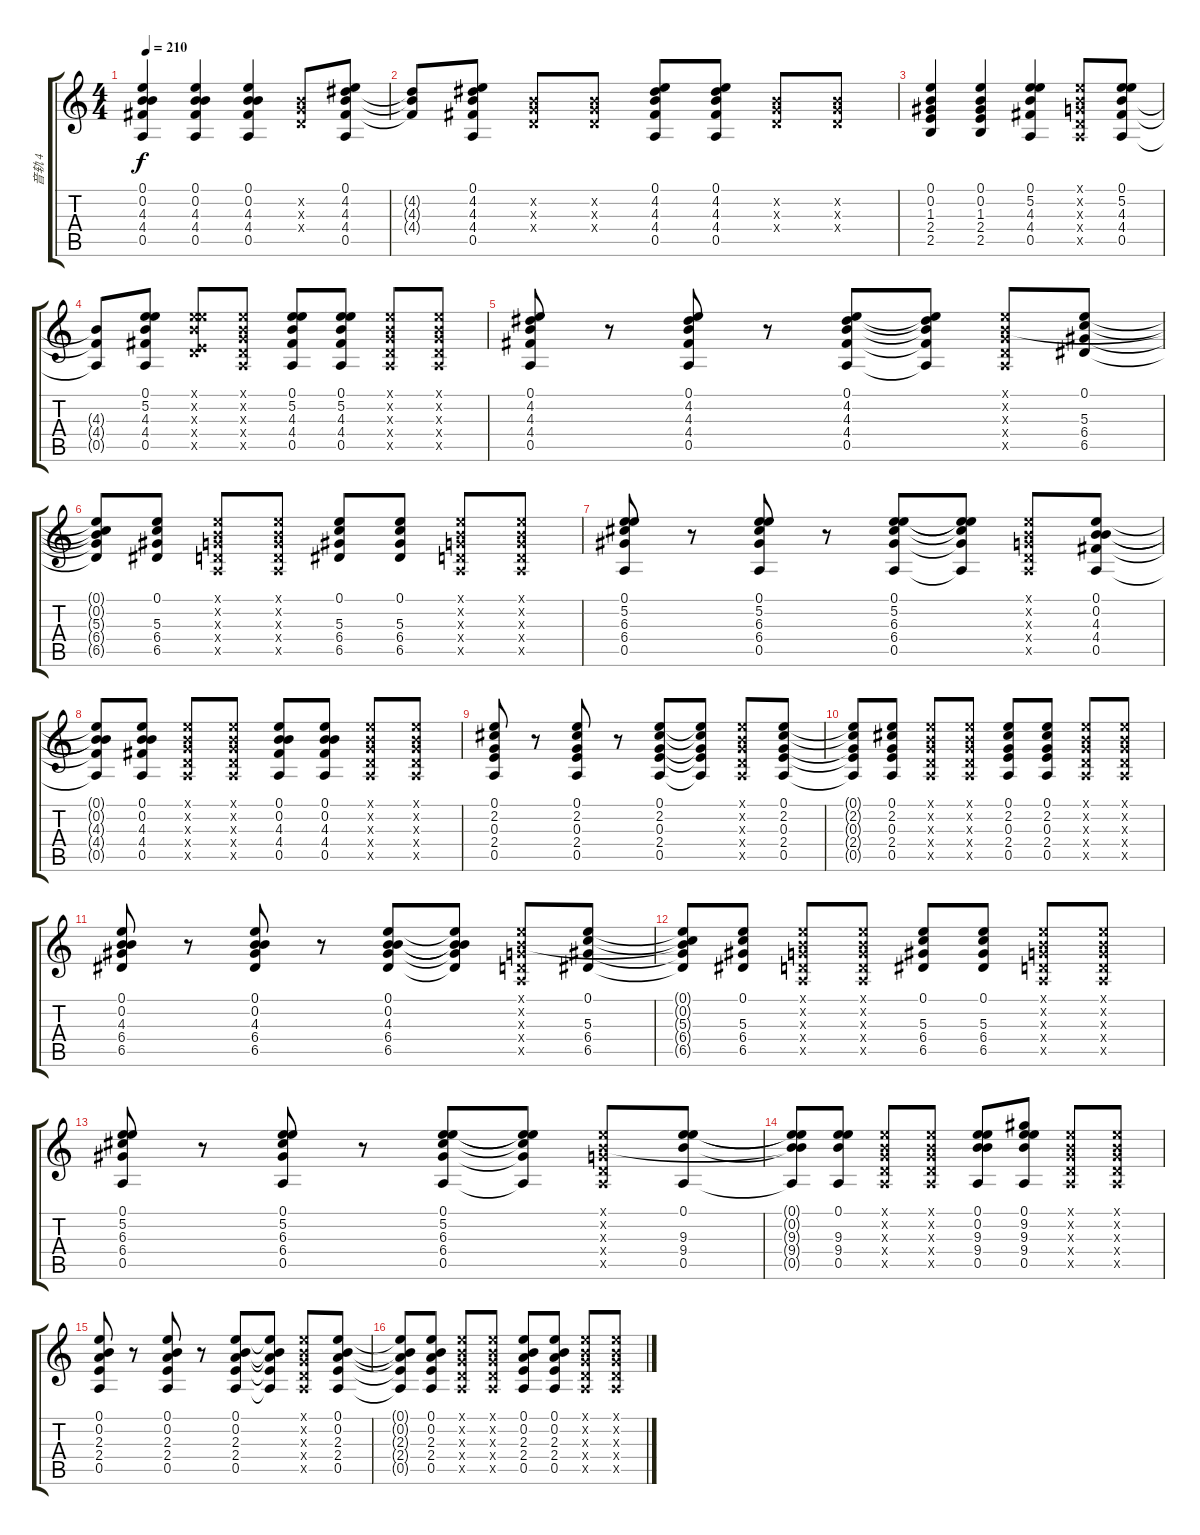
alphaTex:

\track ("音轨 4" "音轨 4") {instrument acousticguitarsteel}
\staff {score tabs}
\tuning (E4 B3 G3 D3 A2 E2) {hide}
\ts (4 4)
\tempo 210
\clef g2
\ks c
(0.1 0.2 4.3 4.4 0.5).4{dy f} (0.1 0.2 4.3 4.4 0.5).4 (0.1 0.2 4.3 4.4 0.5).4 (0.2{x} 0.3{x} 0.4{x}).8 (0.1 4.2 4.3 4.4 0.5).8 |
(4.2{t} 4.3{t} 4.4{t}).8 (0.1 4.2 4.3 4.4 0.5).8 (0.2{x} 0.3{x} 0.4{x}).8 (0.2{x} 0.3{x} 0.4{x}).8 (0.1 4.2 4.3 4.4 0.5).8 (0.1 4.2 4.3 4.4 0.5).8 (0.2{x} 0.3{x} 0.4{x}).8 (0.2{x} 0.3{x} 0.4{x}).8 |
(0.1 0.2 1.3 2.4 2.5).4 (0.1 0.2 1.3 2.4 2.5).4 (0.1 5.2 4.3 4.4 0.5).4 (0.1{x} 0.2{x} 0.3{x} 0.4{x} 0.5{x}).8 (0.1 5.2 4.3 4.4 0.5).8 |
(4.3{t} 4.4{t} 0.5{t}).8 (0.1 5.2 4.3 4.4 0.5).8 (0.1{x} 0.2{x} 9.3{x} 0.4{x} 7.5{x}).8 (0.1{x} 0.2{x} 0.3{x} 0.4{x} 0.5{x}).8 (0.1 5.2 4.3 4.4 0.5).8 (0.1 5.2 4.3 4.4 0.5).8 (0.1{x} 0.2{x} 0.3{x} 0.4{x} 0.5{x}).8 (0.1{x} 0.2{x} 0.3{x} 0.4{x} 0.5{x}).8 |
(0.1 4.2 4.3 4.4 0.5).8 r.8 (0.1 4.2 4.3 4.4 0.5).8 r.8 (0.1 4.2 4.3 4.4 0.5).8 (0.1{t} 4.2{t} 4.3{t} 4.4{t} 0.5{t}).8 (0.1{x} 0.2{x} 0.3{x} 0.4{x} 0.5{x}).8 (0.1 5.3 6.4 6.5).8 |
(0.1{t} 0.2{t} 5.3{t} 6.4{t} 6.5{t}).8 (0.1 5.3 6.4 6.5).8 (0.1{x} 0.2{x} 0.3{x} 0.4{x} 0.5{x}).8 (0.1{x} 0.2{x} 0.3{x} 0.4{x} 0.5{x}).8 (0.1 5.3 6.4 6.5).8 (0.1 5.3 6.4 6.5).8 (0.1{x} 0.2{x} 0.3{x} 0.4{x} 0.5{x}).8 (0.1{x} 0.2{x} 0.3{x} 0.4{x} 0.5{x}).8 |
(0.1 5.2 6.3 6.4 0.5).8 r.8 (0.1 5.2 6.3 6.4 0.5).8 r.8 (0.1 5.2 6.3 6.4 0.5).8 (0.1{t} 5.2{t} 6.3{t} 6.4{t} 0.5{t}).8 (0.1{x} 0.2{x} 0.3{x} 0.4{x} 0.5{x}).8 (0.1 0.2 4.3 4.4 0.5).8 |
(0.1{t} 0.2{t} 4.3{t} 4.4{t} 0.5{t}).8 (0.1 0.2 4.3 4.4 0.5).8 (0.1{x} 0.2{x} 0.3{x} 0.4{x} 0.5{x}).8 (0.1{x} 0.2{x} 0.3{x} 0.4{x} 0.5{x}).8 (0.1 0.2 4.3 4.4 0.5).8 (0.1 0.2 4.3 4.4 0.5).8 (0.1{x} 0.2{x} 0.3{x} 0.4{x} 0.5{x}).8 (0.1{x} 0.2{x} 0.3{x} 0.4{x} 0.5{x}).8 |
(0.1 2.2 0.3 2.4 0.5).8 r.8 (0.1 2.2 0.3 2.4 0.5).8 r.8 (0.1 2.2 0.3 2.4 0.5).8 (0.1{t} 2.2{t} 0.3{t} 2.4{t} 0.5{t}).8 (0.1{x} 0.2{x} 0.3{x} 0.4{x} 0.5{x}).8 (0.1 2.2 0.3 2.4 0.5).8 |
(0.1{t} 2.2{t} 0.3{t} 2.4{t} 0.5{t}).8 (0.1 2.2 0.3 2.4 0.5).8 (0.1{x} 0.2{x} 0.3{x} 0.4{x} 0.5{x}).8 (0.1{x} 0.2{x} 0.3{x} 0.4{x} 0.5{x}).8 (0.1 2.2 0.3 2.4 0.5).8 (0.1 2.2 0.3 2.4 0.5).8 (0.1{x} 0.2{x} 0.3{x} 0.4{x} 0.5{x}).8 (0.1{x} 0.2{x} 0.3{x} 0.4{x} 0.5{x}).8 |
(0.1 0.2 4.3 6.4 6.5).8 r.8 (0.1 0.2 4.3 6.4 6.5).8 r.8 (0.1 0.2 4.3 6.4 6.5).8 (0.1{t} 0.2{t} 4.3{t} 6.4{t} 6.5{t}).8 (0.1{x} 0.2{x} 0.3{x} 0.4{x} 0.5{x}).8 (0.1 5.3 6.4 6.5).8 |
(0.1{t} 0.2{t} 5.3{t} 6.4{t} 6.5{t}).8 (0.1 5.3 6.4 6.5).8 (0.1{x} 0.2{x} 0.3{x} 0.4{x} 0.5{x}).8 (0.1{x} 0.2{x} 0.3{x} 0.4{x} 0.5{x}).8 (0.1 5.3 6.4 6.5).8 (0.1 5.3 6.4 6.5).8 (0.1{x} 0.2{x} 0.3{x} 0.4{x} 0.5{x}).8 (0.1{x} 0.2{x} 0.3{x} 0.4{x} 0.5{x}).8 |
(0.1 5.2 6.3 6.4 0.5).8 r.8 (0.1 5.2 6.3 6.4 0.5).8 r.8 (0.1 5.2 6.3 6.4 0.5).8 (0.1{t} 5.2{t} 6.3{t} 6.4{t} 0.5{t}).8 (0.1{x} 0.2{x} 0.3{x} 0.4{x} 0.5{x}).8 (0.1 9.3 9.4 0.5).8 |
(0.1{t} 0.2{t} 9.3{t} 9.4{t} 0.5{t}).8 (0.1 9.3 9.4 0.5).8 (0.1{x} 0.2{x} 0.3{x} 0.4{x} 0.5{x}).8 (0.1{x} 0.2{x} 0.3{x} 0.4{x} 0.5{x}).8 (0.1 0.2 9.3 9.4 0.5).8 (0.1 9.2 9.3 9.4 0.5).8 (0.1{x} 0.2{x} 0.3{x} 0.4{x} 0.5{x}).8 (0.1{x} 0.2{x} 0.3{x} 0.4{x} 0.5{x}).8 |
(0.1 0.2 2.3 2.4 0.5).8 r.8 (0.1 0.2 2.3 2.4 0.5).8 r.8 (0.1 0.2 2.3 2.4 0.5).8 (0.1{t} 0.2{t} 2.3{t} 2.4{t} 0.5{t}).8 (0.1{x} 0.2{x} 0.3{x} 0.4{x} 0.5{x}).8 (0.1 0.2 2.3 2.4 0.5).8 |
(0.1{t} 0.2{t} 2.3{t} 2.4{t} 0.5{t}).8 (0.1 0.2 2.3 2.4 0.5).8 (0.1{x} 0.2{x} 0.3{x} 0.4{x} 0.5{x}).8 (0.1{x} 0.2{x} 0.3{x} 0.4{x} 0.5{x}).8 (0.1 0.2 2.3 2.4 0.5).8 (0.1 0.2 2.3 2.4 0.5).8 (0.1{x} 0.2{x} 0.3{x} 0.4{x} 0.5{x}).8 (0.1{x} 0.2{x} 0.3{x} 0.4{x} 0.5{x}).8
